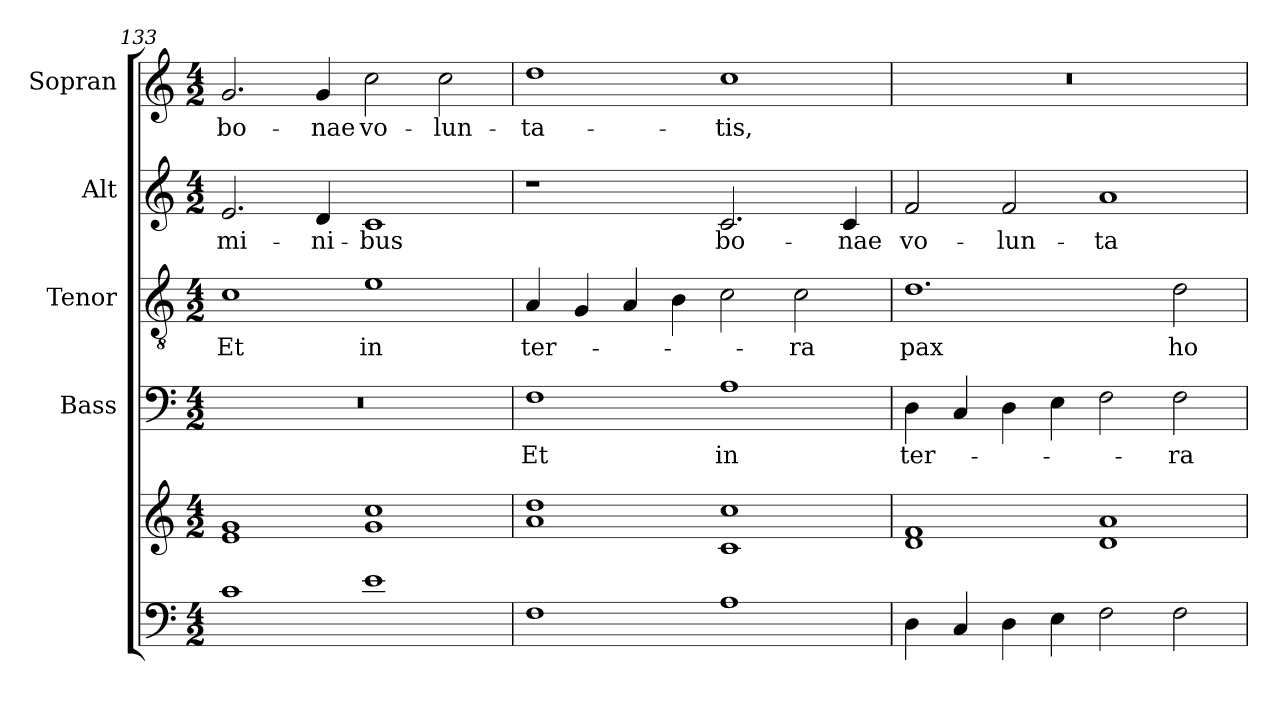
**kern	**kern	**kern	**text	**kern	**text	**kern	**text	**kern	**text
*part5	*part5	*part4	*part4	*part3	*part3	*part2	*part2	*part1	*part1
*staff6	*staff5	*staff4	*staff4	*staff3	*staff3	*staff2	*staff2	*staff1	*staff1
*	*	*I"Bass	*	*I"Tenor	*	*I"Alt	*	*I"Sopran	*
*	*	*I'B.	*	*I'T.	*	*I'A.	*	*I'S.	*
!!LO:LB:g=z
*clefF4	*clefG2	*clefF4	*	*clefGv2	*	*clefG2	*	*clefG2	*
*k[]	*k[]	*k[]	*	*k[]	*	*k[]	*	*k[]	*
*C:	*C:	*C:	*	*C:	*	*C:	*	*C:	*
*M4/2	*M4/2	*M4/2	*	*M4/2	*	*M4/2	*	*M4/2	*
=133	=133	=133	=133	=133	=133	=133	=133	=133	=133
!	!	!	!	!	!LO:LY:b	!	!LO:LY:b	!	!LO:LY:b
1c	1e 1g	0r	.	1c	Et	2.e/	-mi-	2.g/	bo-
!	!	!	!	!	!	!	!LO:LY:b	!	!LO:LY:b
.	.	.	.	.	.	4d/	-ni-	4g/	-nae
!	!	!	!	!	!LO:LY:b	!	!LO:LY:b	!	!LO:LY:b
1e	1g 1cc	.	.	1e	in	1c	-bus	2cc\	vo-
!	!	!	!	!	!	!	!	!	!LO:LY:b
.	.	.	.	.	.	.	.	2cc\	-lun-
=134	=134	=134	=134	=134	=134	=134	=134	=134	=134
!	!	!	!LO:LY:b	!	!LO:LY:b	!	!	!	!LO:LY:b
1F	1a 1dd	1F	Et	4A/	ter-	1r	.	1dd	-ta-
.	.	.	.	4G/	.	.	.	.	.
.	.	.	.	4A/	.	.	.	.	.
.	.	.	.	4B\	.	.	.	.	.
!	!	!	!LO:LY:b	!	!	!	!LO:LY:b	!	!LO:LY:b
1A	1c 1cc	1A	in	2c\	.	2.c/	bo-	1cc	-tis,
!	!	!	!	!	!LO:LY:b	!	!	!	!
.	.	.	.	2c\	-ra	.	.	.	.
!	!	!	!	!	!	!	!LO:LY:b	!	!
.	.	.	.	.	.	4c/	-nae	.	.
=135	=135	=135	=135	=135	=135	=135	=135	=135	=135
!	!	!	!LO:LY:b	!	!LO:LY:b	!	!LO:LY:b	!	!
4D\	1d 1f	4D\	ter-	1.d	pax	2f/	vo-	0r	.
4C/	.	4C/	.	.	.	.	.	.	.
!	!	!	!	!	!	!	!LO:LY:b	!	!
4D\	.	4D\	.	.	.	2f/	-lun-	.	.
4E\	.	4E\	.	.	.	.	.	.	.
!	!	!	!	!	!	!	!LO:LY:b	!	!
2F\	1d 1a	2F\	.	.	.	1a	-ta-	.	.
!	!	!	!LO:LY:b	!	!LO:LY:b	!	!	!	!
2F\	.	2F\	-ra	2d\	ho-	.	.	.	.
=	=	=	=	=	=	=	=	=	=
*-	*-	*-	*-	*-	*-	*-	*-	*-	*-
